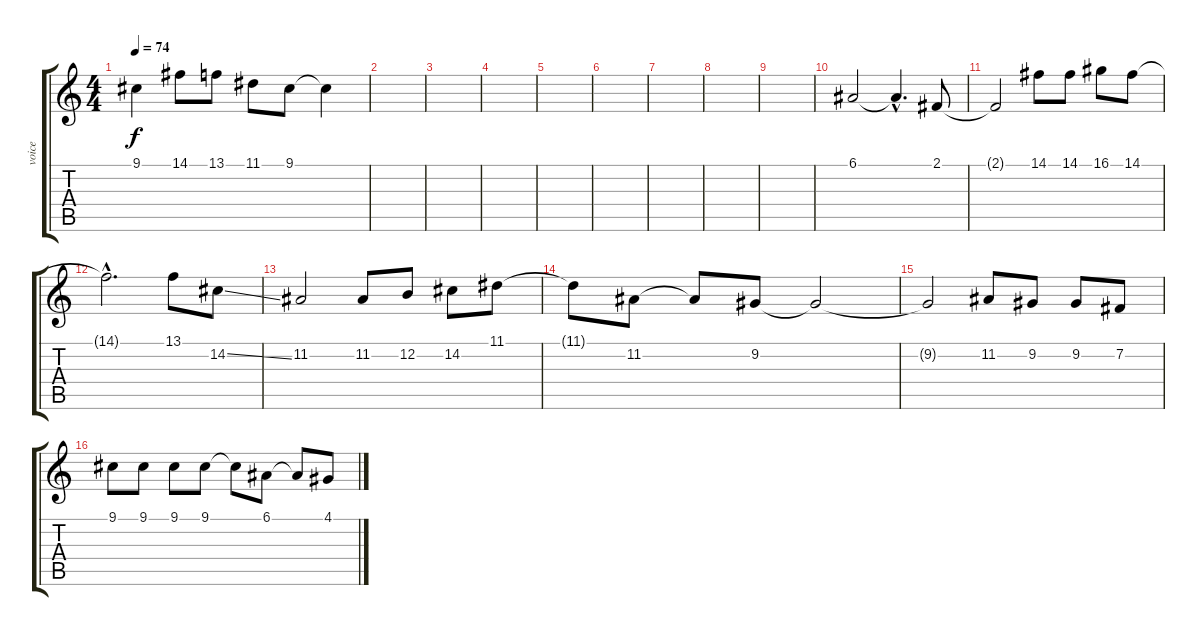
\track ("voice" "voice") {instrument recorder}
\staff {score tabs}
\tuning (E4 B3 G3 D3 A2 E2) {hide}
\ts (4 4)
\tempo 74
\clef g2
\ks c
9.1{t}.4{dy f} 14.1.8 13.1.8 11.1.8 9.1.8 9.1{t}.4 |
|
|
|
|
|
|
|
|
6.1.2 6.1{hac t}.4{d} 2.1.8 |
2.1{t}.2 14.1.8 14.1.8 16.1.8 14.1.8 |
14.1{hac t}.2{d} 13.1.8 14.2{ss}.8 |
11.2.2 11.2.8 12.2.8 14.2.8 11.1.8 |
11.1{t}.8 11.2.8 11.2{t}.8 9.2.8 9.2{t}.2 |
9.2{t}.2 11.2.8 9.2.8 9.2.8 7.2.8 |
9.1.8 9.1.8 9.1.8 9.1.8 9.1{t}.8 6.1.8 6.1{t}.8 4.1.8
